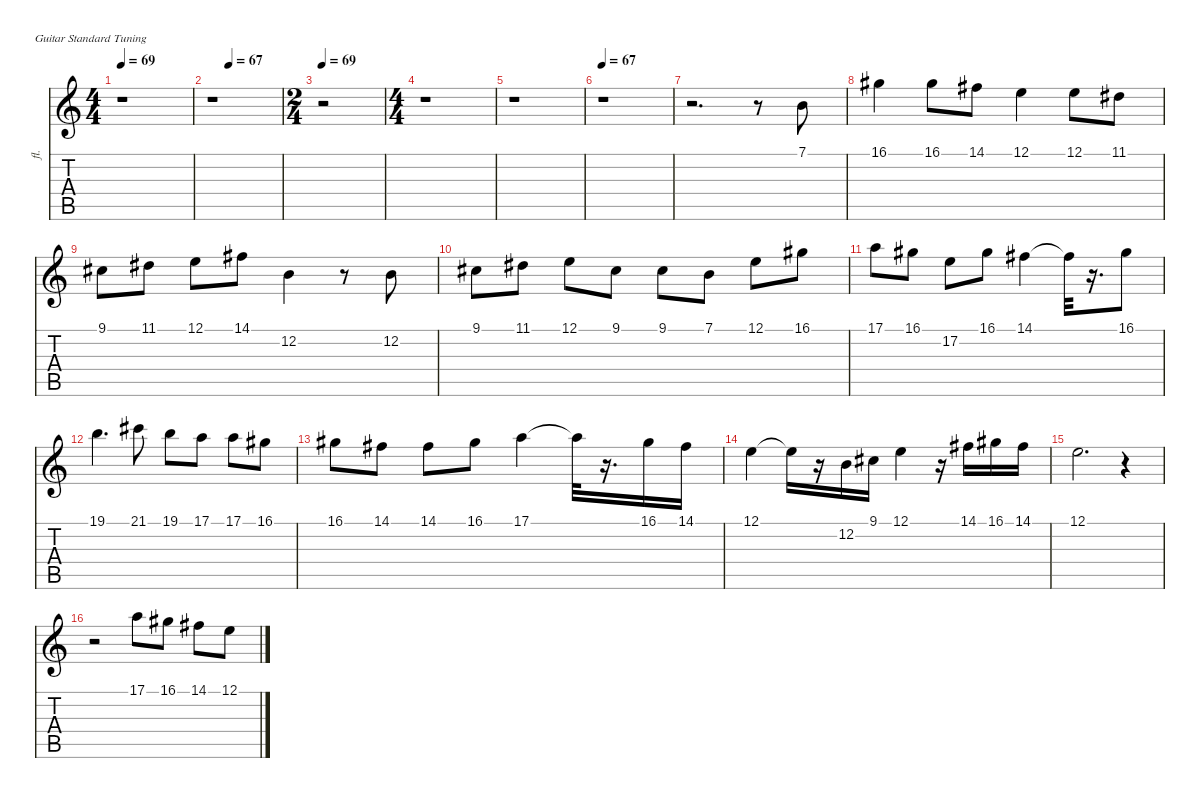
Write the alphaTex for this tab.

\defaultSystemsLayout 4
\hideDynamics
\bracketExtendMode nobrackets
\otherSystemsTrackNameOrientation horizontal
\track ("Track 2" "fl.") {instrument flute}
\staff {score tabs}
\tuning (E4 B3 G3 D3 A2 E2)
\ts (4 4)
\tempo 69
\clef g2
\ks c
r.1{dy f beam Down} |
\tempo (67 0.25)
r.1{beam Down} |
\ts (2 4)
\beaming (8 2 2 2 2)
\tempo 69
r.2{beam Down} |
\ts (4 4)
\beaming (8 2 2 2 2)
r.1{beam Down} |
r.1{beam Down} |
\tempo 67
r.1{beam Down} |
r.2{d beam Down} r.8{beam Down} 7.1.8{beam Down} |
16.1{acc #}.4{beam Down} 16.1{acc #}.8{beam Down} 14.1{acc #}.8{dy mf beam Down} 12.1.4{beam Down} 12.1.8{dy f beam Down} 11.1{acc #}.8{beam Down} |
9.1{acc #}.8{beam Down} 11.1{acc #}.8{beam Down} 12.1.8{beam Down} 14.1{acc #}.8{beam Down} 12.2.4{beam Down} r.8{beam Down} 12.2.8{beam Down} |
9.1{acc #}.8{beam Down} 11.1{acc #}.8{beam Down} 12.1.8{beam Down} 9.1{acc #}.8{beam Down} 9.1{acc #}.8{beam Down} 7.1.8{beam Down} 12.1.8{beam Down} 16.1{acc #}.8{beam Down} |
17.1.8{beam Down} 16.1{acc #}.8{beam Down} 17.2.8{beam Down} 16.1{acc #}.8{beam Down} 14.1{acc #}.4{beam Down} 14.1{t acc #}.32{beam Down} r.16{d beam Down} 16.1{acc #}.8{beam Down} |
19.1.4{d beam Down} 21.1{acc #}.8{beam Down} 19.1.8{beam Down} 17.1.8{beam Down} 17.1.8{beam Down} 16.1{acc #}.8{dy mf beam Down} |
16.1{acc #}.8{beam Down} 14.1{acc #}.8{beam Down} 14.1{acc #}.8{beam Down} 16.1{acc #}.8{beam Down} 17.1.4{beam Down} 17.1{t}.32{dy f beam Down} r.16{d beam Down} 16.1{acc #}.16{beam Down} 14.1{acc #}.16{beam Down} |
12.1.4{dy mf beam Down} 12.1{t}.16{dy f beam Down} r.16{beam Down} 12.2.16{beam Down} 9.1{acc #}.16{dy mf beam Down} 12.1.4{beam Down} r.16{beam Down} 14.1{acc #}.16{dy f beam Down} 16.1{acc #}.16{beam Down} 14.1{acc #}.16{beam Down} |
12.1.2{d beam Down} r.4{beam Down} |
r.2{beam Down} 17.1.8{dy ff beam Down} 16.1{acc #}.8{dy f beam Down} 14.1{acc #}.8{beam Down} 12.1.8{beam Down}
